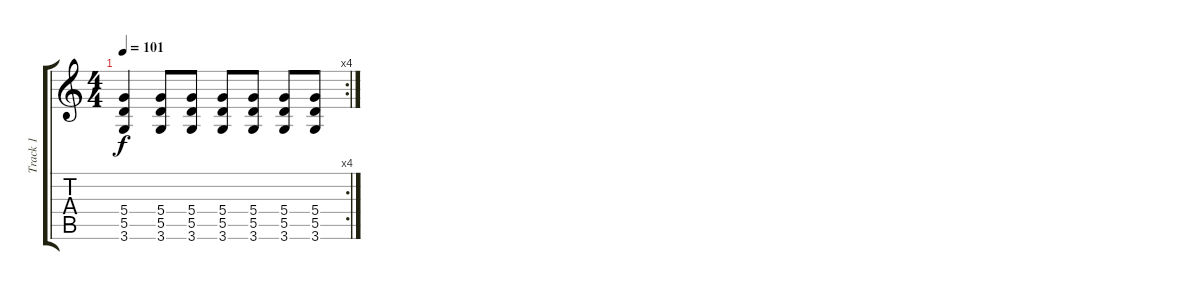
\track ("Track 1" "Track 1") {instrument distortionguitar}
\staff {score tabs}
\tuning (E4 B3 G3 D3 A2 E2) {hide}
\rc 4
\ts (4 4)
\tempo 101
\clef g2
\ks c
(5.4 5.5 3.6).4{dy f volume 13} (5.4 5.5 3.6).8 (5.4 5.5 3.6).8 (5.4 5.5 3.6).8 (5.4 5.5 3.6).8 (5.4 5.5 3.6).8 (5.4 5.5 3.6).8
